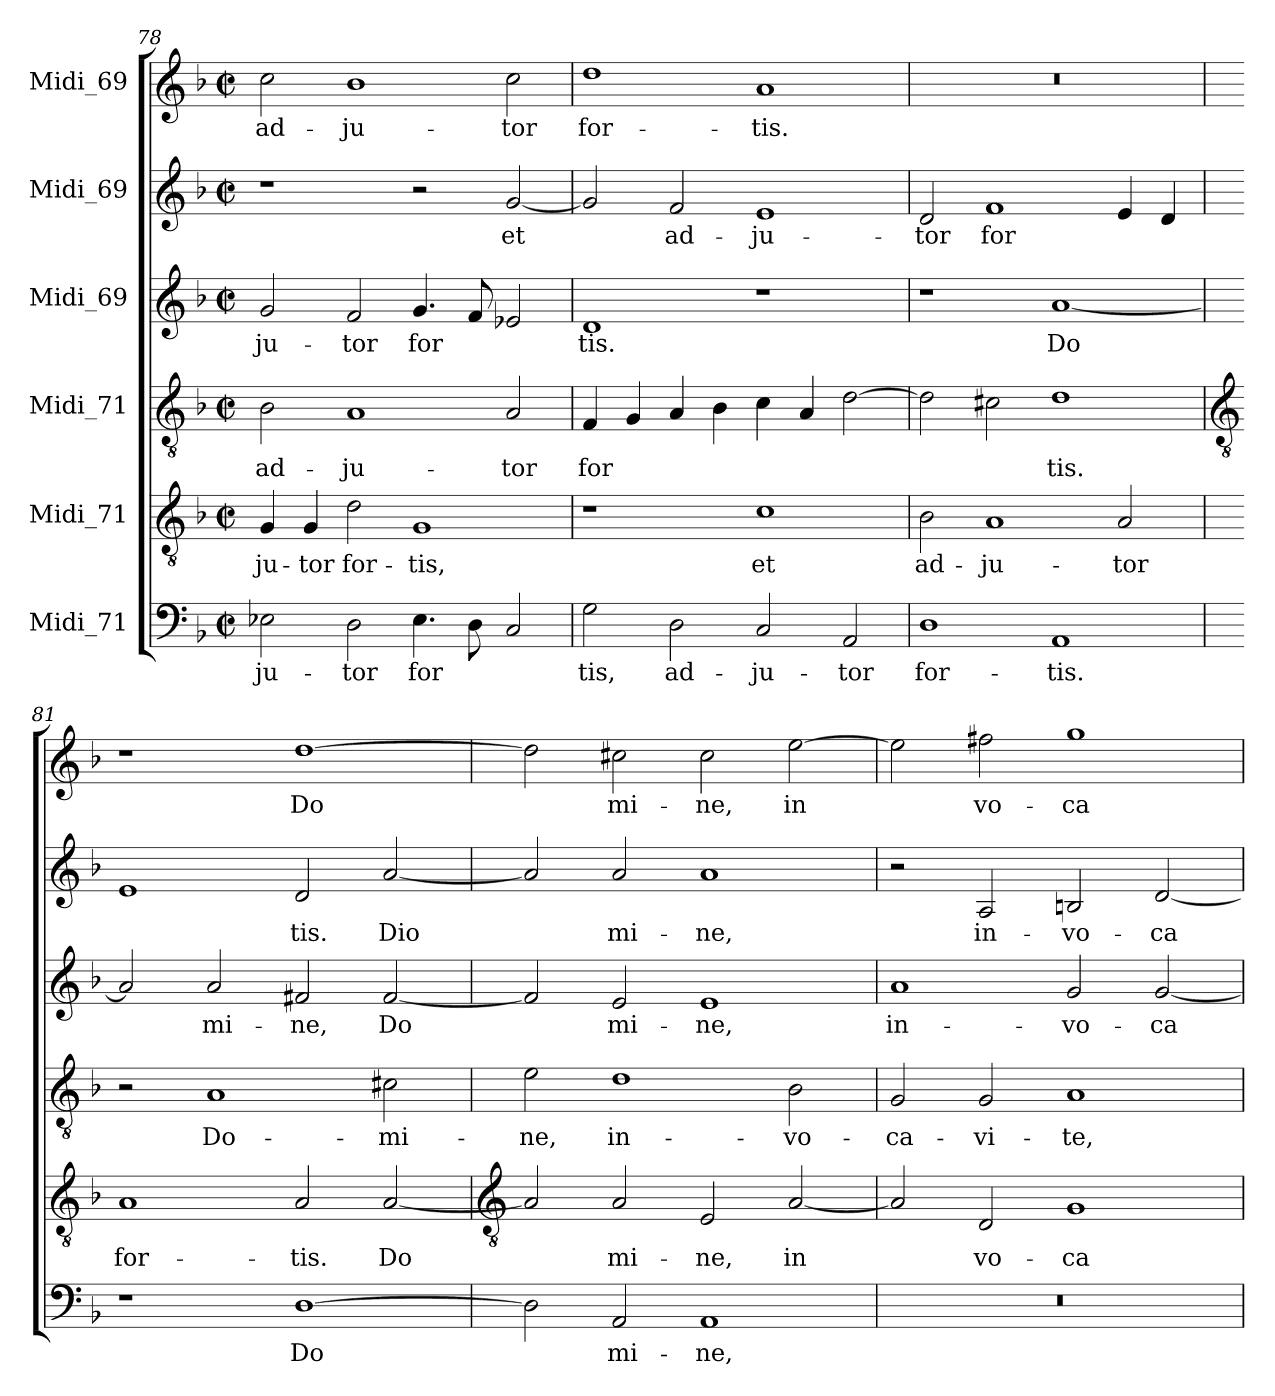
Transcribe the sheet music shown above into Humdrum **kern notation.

**kern	**text	**kern	**text	**kern	**text	**kern	**text	**kern	**text	**kern	**text
*part6	*part6	*part5	*part5	*part4	*part4	*part3	*part3	*part2	*part2	*part1	*part1
*staff6	*staff6	*staff5	*staff5	*staff4	*staff4	*staff3	*staff3	*staff2	*staff2	*staff1	*staff1
*I"Midi_71	*	*I"Midi_71	*	*I"Midi_71	*	*I"Midi_69	*	*I"Midi_69	*	*I"Midi_69	*
*clefF4	*	*clefGv2	*	*clefGv2	*	*clefG2	*	*clefG2	*	*clefG2	*
*k[b-]	*	*k[b-]	*	*k[b-]	*	*k[b-]	*	*k[b-]	*	*k[b-]	*
*F:	*	*F:	*	*F:	*	*F:	*	*F:	*	*F:	*
*M4/2	*	*M4/2	*	*M4/2	*	*M4/2	*	*M4/2	*	*M4/2	*
*met(c|)	*	*met(c|)	*	*met(c|)	*	*met(c|)	*	*met(c|)	*	*met(c|)	*
=78	=78	=78	=78	=78	=78	=78	=78	=78	=78	=78	=78
!	!LO:LY:b	!	!LO:LY:b	!	!LO:LY:b	!	!LO:LY:b	!	!	!	!LO:LY:b
2E-X	-ju-	4G	-ju-	2B-	ad-	2g	-ju-	1r	.	2cc	ad-
!	!	!	!LO:LY:b	!	!	!	!	!	!	!	!
.	.	4G	-tor	.	.	.	.	.	.	.	.
!	!LO:LY:b	!	!LO:LY:b	!	!LO:LY:b	!	!LO:LY:b	!	!	!	!LO:LY:b
2D	-tor	2d	for-	1A	-ju-	2f	-tor	.	.	1b-	-ju-
!	!LO:LY:b	!	!LO:LY:b	!	!	!	!LO:LY:b	!	!	!	!
4.E-	for	1G	-tis,	.	.	4.g	for	2r	.	.	.
8D	.	.	.	.	.	8f	.	.	.	.	.
!	!	!	!	!	!LO:LY:b	!	!	!	!LO:LY:b	!	!LO:LY:b
2C	.	.	.	2A	-tor	2e-X	.	[2g	et	2cc	-tor
=79	=79	=79	=79	=79	=79	=79	=79	=79	=79	=79	=79
!	!LO:LY:b	!	!	!	!LO:LY:b	!	!LO:LY:b	!	!	!	!LO:LY:b
2G	tis,	1r	.	4F	for	1d	tis.	2g]	.	1dd	for-
.	.	.	.	4G	.	.	.	.	.	.	.
!	!LO:LY:b	!	!	!	!	!	!	!	!LO:LY:b	!	!
2D	ad-	.	.	4A	.	.	.	2f	ad-	.	.
.	.	.	.	4B-	.	.	.	.	.	.	.
!	!LO:LY:b	!	!LO:LY:b	!	!	!	!	!	!LO:LY:b	!	!LO:LY:b
2C	-ju-	1c	et	4c	.	1r	.	1e	-ju-	1a	-tis.
.	.	.	.	4A	.	.	.	.	.	.	.
!	!LO:LY:b	!	!	!	!	!	!	!	!	!	!
2AA	-tor	.	.	[2d	.	.	.	.	.	.	.
=80	=80	=80	=80	=80	=80	=80	=80	=80	=80	=80	=80
!	!LO:LY:b	!	!LO:LY:b	!	!	!	!	!	!LO:LY:b	!	!
1D	for-	2B-	ad-	2d]	.	1r	.	2d	-tor	0r	.
!	!	!	!LO:LY:b	!	!	!	!	!	!LO:LY:b	!	!
.	.	1A	-ju-	2c#	.	.	.	1f	for	.	.
!	!LO:LY:b	!	!	!	!LO:LY:b	!	!LO:LY:b	!	!	!	!
1AA	-tis.	.	.	1d	tis.	[1a	Do	.	.	.	.
!	!	!	!LO:LY:b	!	!	!	!	!	!	!	!
.	.	2A	-tor	.	.	.	.	4e	.	.	.
.	.	.	.	.	.	.	.	4d	.	.	.
!!LO:LB:g=z
=81	=81	=81	=81	=81	=81	=81	=81	=81	=81	=81	=81
*	*	*	*	*clefGv2	*	*	*	*	*	*	*
!	!	!	!LO:LY:b	!	!	!	!	!	!	!	!
1r	.	1A	for-	2r	.	2a]	.	1e	.	1r	.
!	!	!	!	!	!LO:LY:b	!	!LO:LY:b	!	!	!	!
.	.	.	.	1A	Do-	2a	mi-	.	.	.	.
!	!LO:LY:b	!	!LO:LY:b	!	!	!	!LO:LY:b	!	!LO:LY:b	!	!LO:LY:b
[1D	Do	2A	-tis.	.	.	2f#X	-ne,	2d	tis.	[1dd	Do
!	!	!	!LO:LY:b	!	!LO:LY:b	!	!LO:LY:b	!	!LO:LY:b	!	!
.	.	[2A	Do	2c#X	-mi-	[2f#	Do	[2a	Dio	.	.
!!LO:LB:g=z
=82	=82	=82	=82	=82	=82	=82	=82	=82	=82	=82	=82
*	*	*clefGv2	*	*	*	*	*	*	*	*	*
!	!	!	!	!	!LO:LY:b	!	!	!	!	!	!
2D]	.	2A]	.	2e	-ne,	2f#]	.	2a]	.	2dd]	.
!	!LO:LY:b	!	!LO:LY:b	!	!LO:LY:b	!	!LO:LY:b	!	!LO:LY:b	!	!LO:LY:b
2AA	mi-	2A	mi-	1d	in-	2e	mi-	2a	mi-	2cc#X	mi-
!	!LO:LY:b	!	!LO:LY:b	!	!	!	!LO:LY:b	!	!LO:LY:b	!	!LO:LY:b
1AA	-ne,	2E	-ne,	.	.	1e	-ne,	1a	-ne,	2cc#	-ne,
!	!	!	!LO:LY:b	!	!LO:LY:b	!	!	!	!	!	!LO:LY:b
.	.	[2A	in	2B-	-vo-	.	.	.	.	[2ee	in
=83	=83	=83	=83	=83	=83	=83	=83	=83	=83	=83	=83
!	!	!	!	!	!LO:LY:b	!	!LO:LY:b	!	!	!	!
0r	.	2A]	.	2G	-ca-	1a	in-	2r	.	2ee]	.
!	!	!	!LO:LY:b	!	!LO:LY:b	!	!	!	!LO:LY:b	!	!LO:LY:b
.	.	2D	vo-	2G	-vi-	.	.	2A	in-	2ff#X	vo-
!	!	!	!LO:LY:b	!	!LO:LY:b	!	!LO:LY:b	!	!LO:LY:b	!	!LO:LY:b
.	.	1G	-ca-	1A	-te,	2g	-vo-	2Bn	-vo-	1gg	-ca-
!	!	!	!	!	!	!	!LO:LY:b	!	!LO:LY:b	!	!
.	.	.	.	.	.	[2g	-ca	[2d	-ca	.	.
=	=	=	=	=	=	=	=	=	=	=	=
*-	*-	*-	*-	*-	*-	*-	*-	*-	*-	*-	*-
